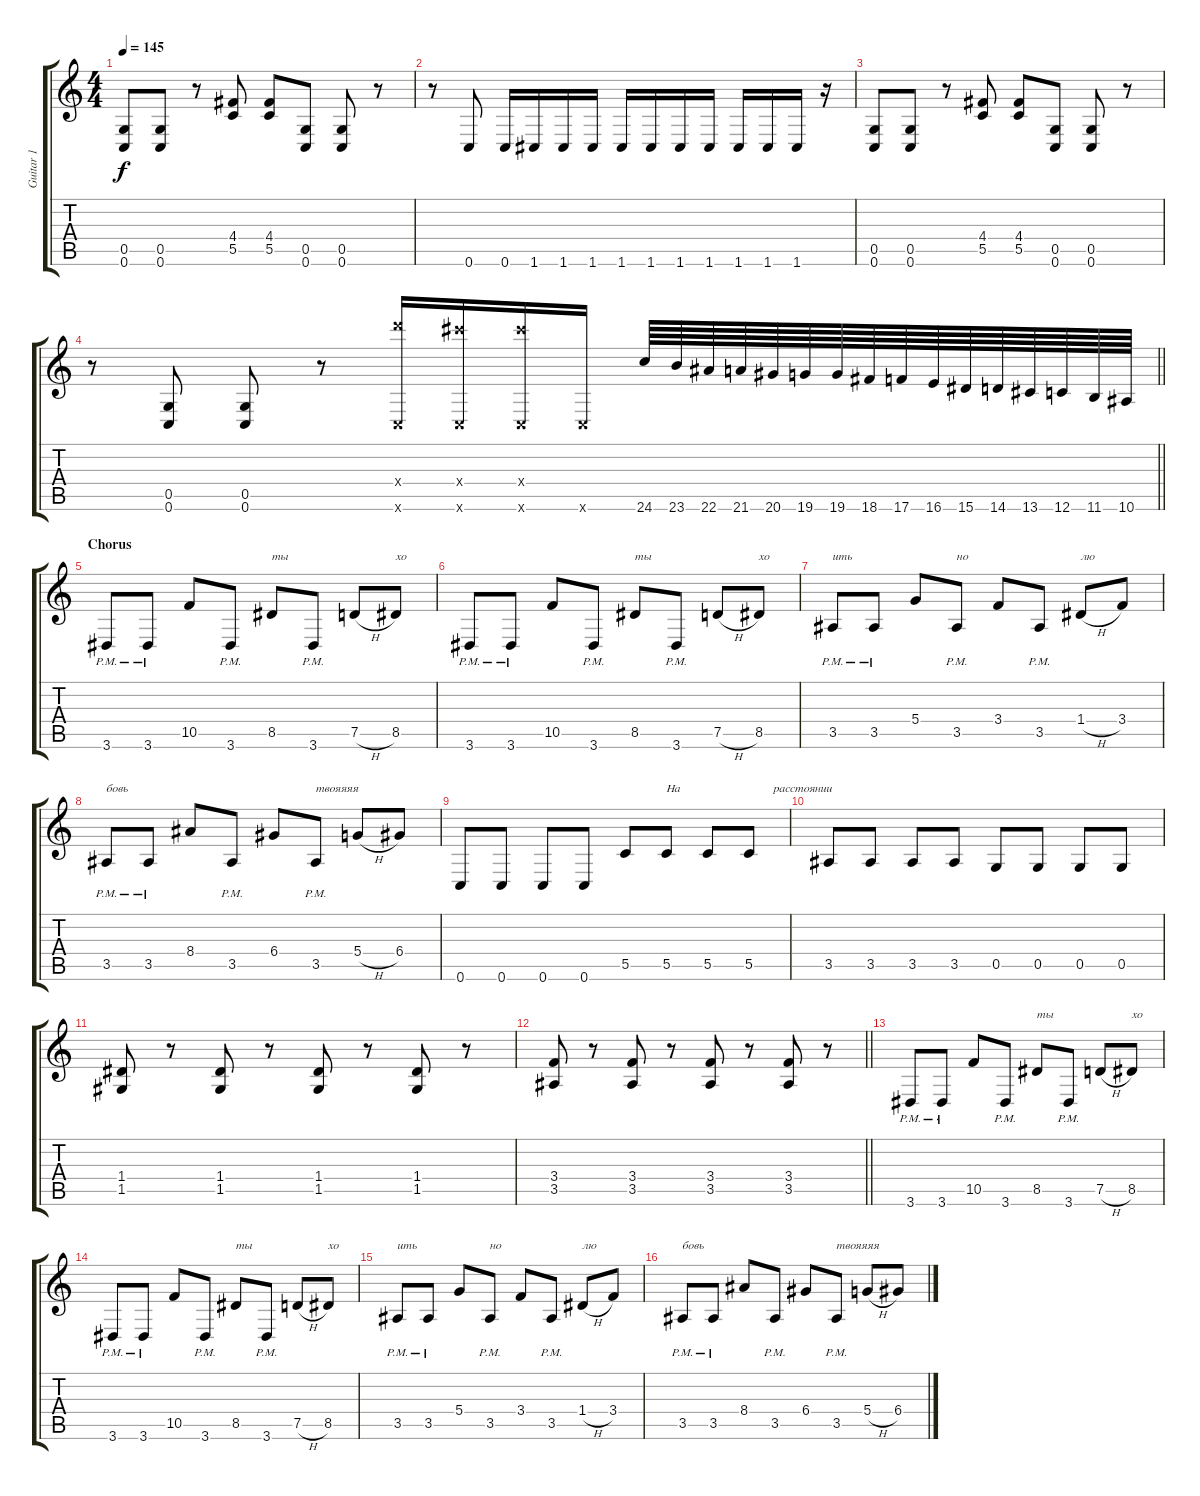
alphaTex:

\track ("Guitar 1" "Guitar 1") {instrument overdrivenguitar}
\staff {score tabs}
\tuning (E4 B3 G3 D3 G2 C2) {hide}
\ts (4 4)
\tempo 145
\clef g2
\ks c
(0.5 0.6).8{dy f} (0.5 0.6).8 r.8 (4.4 5.5).8 (4.4 5.5).8 (0.5 0.6).8 (0.5 0.6).8 r.8 |
r.8 0.6.8 0.6.16 1.6.16 1.6.16 1.6.16 1.6.16 1.6.16 1.6.16 1.6.16 1.6.16 1.6.16 1.6.16 r.16 |
(0.5 0.6).8 (0.5 0.6).8 r.8 (4.4 5.5).8 (4.4 5.5).8 (0.5 0.6).8 (0.5 0.6).8 r.8 |
\barLineRight lightlight
r.8 (0.5 0.6).8 (0.5 0.6).8 r.8 (24.4{x} 0.6{x}).16 (23.4{x} 0.6{x}).16 (23.4{x} 0.6{x}).16 0.6{x}.16 24.6.64 23.6.64 22.6.64 21.6.64 20.6.64 19.6.64 19.6.64 18.6.64 17.6.64 16.6.64 15.6.64 14.6.64 13.6.64 12.6.64 11.6.64 10.6.64 |
\section ("" "Chorus")
3.6{pm}.8 3.6{pm}.8 10.5.8 3.6{pm}.8 8.5.8{txt "ты"} 3.6{pm}.8 7.5{h}.8 8.5.8{txt "хо"} |
3.6{pm}.8 3.6{pm}.8 10.5.8 3.6{pm}.8 8.5.8{txt "ты"} 3.6{pm}.8 7.5{h}.8 8.5.8{txt "хо"} |
3.5{pm}.8{txt "ить"} 3.5{pm}.8 5.4.8 3.5{pm}.8{txt "но"} 3.4.8 3.5{pm}.8 1.4{h}.8{txt "лю"} 3.4.8 |
3.5{pm}.8{txt "бовь"} 3.5{pm}.8 8.4.8 3.5{pm}.8 6.4.8 3.5{pm}.8{txt "твояяяя"} 5.4{h}.8 6.4.8 |
0.6.8 0.6.8 0.6.8 0.6.8 5.5.8 5.5.8{txt "На                               расстоянии "} 5.5.8 5.5.8 |
3.5.8 3.5.8 3.5.8 3.5.8 0.5.8 0.5.8 0.5.8 0.5.8 |
(1.4 1.5).8 r.8 (1.4 1.5).8 r.8 (1.4 1.5).8 r.8 (1.4 1.5).8 r.8 |
\barLineRight lightlight
(3.4 3.5).8 r.8 (3.4 3.5).8 r.8 (3.4 3.5).8 r.8 (3.4 3.5).8 r.8 |
3.6{pm}.8 3.6{pm}.8 10.5.8 3.6{pm}.8 8.5.8{txt "ты"} 3.6{pm}.8 7.5{h}.8 8.5.8{txt "хо"} |
3.6{pm}.8 3.6{pm}.8 10.5.8 3.6{pm}.8 8.5.8{txt "ты"} 3.6{pm}.8 7.5{h}.8 8.5.8{txt "хо"} |
3.5{pm}.8{txt "ить"} 3.5{pm}.8 5.4.8 3.5{pm}.8{txt "но"} 3.4.8 3.5{pm}.8 1.4{h}.8{txt "лю"} 3.4.8 |
3.5{pm}.8{txt "бовь"} 3.5{pm}.8 8.4.8 3.5{pm}.8 6.4.8 3.5{pm}.8{txt "твояяяя"} 5.4{h}.8 6.4.8
